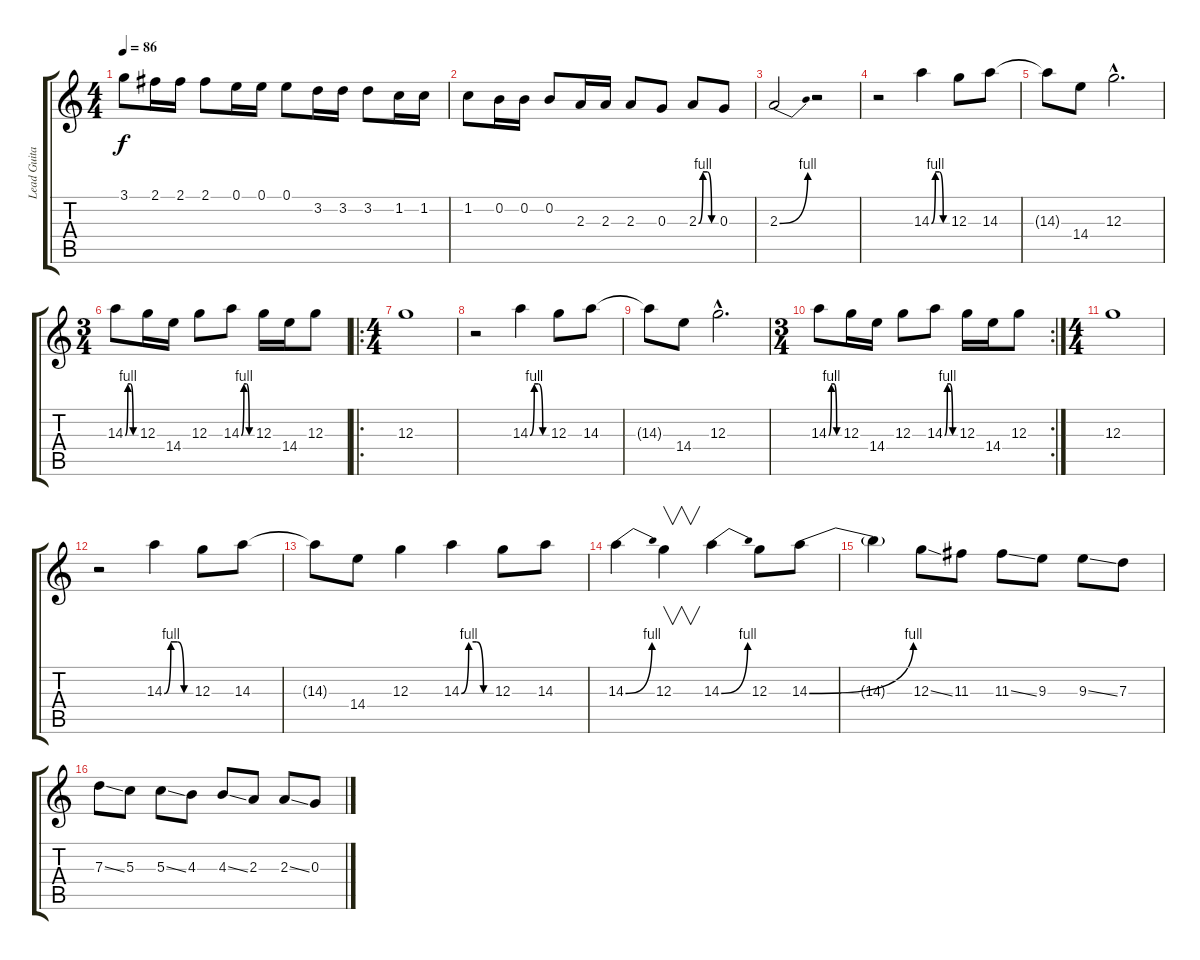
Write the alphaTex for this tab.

\track ("Lead Guitar" "Lead Guita") {instrument distortionguitar}
\staff {score tabs}
\tuning (E4 B3 G3 D3 A2 E2) {hide}
\ts (4 4)
\tempo 86
\clef g2
\ks c
3.1.8{dy f} 2.1.16 2.1.16 2.1.8 0.1.16 0.1.16 0.1.8 3.2.16 3.2.16 3.2.8 1.2.16 1.2.16 |
1.2.8 0.2.16 0.2.16 0.2.8 2.3.16 2.3.16 2.3.8 0.3.8 2.3{be (custom 0 0 15 4 30 4 45 0 60 0)}.8 0.3.8 |
2.3{be (bend 0 0 60 4)}.2 r.2 |
r.2 14.3{be (custom 0 0 15 4 30 4 45 0 60 0)}.4 12.3.8 14.3.8 |
14.3{t}.8 14.4.8 12.3{hac}.2{d} |
\ts (3 4)
14.3{be (custom 0 0 15 4 30 4 45 0 60 0)}.8 12.3.16 14.4.16 12.3.8 14.3{be (custom 0 0 15 4 30 4 45 0 60 0)}.8 12.3.16 14.4.16 12.3.8 |
\ro
\ts (4 4)
12.3.1 |
r.2 14.3{be (custom 0 0 15 4 30 4 45 0 60 0)}.4 12.3.8 14.3.8 |
14.3{t}.8 14.4.8 12.3{hac}.2{d} |
\rc 2
\ts (3 4)
14.3{be (custom 0 0 15 4 30 4 45 0 60 0)}.8 12.3.16 14.4.16 12.3.8 14.3{be (custom 0 0 15 4 30 4 45 0 60 0)}.8 12.3.16 14.4.16 12.3.8 |
\ts (4 4)
12.3.1 |
r.2 14.3{be (custom 0 0 15 4 30 4 45 0 60 0)}.4 12.3.8 14.3.8 |
14.3{t}.8 14.4.8 12.3.4 14.3{be (custom 0 0 15 4 30 4 45 0 60 0)}.4 12.3.8 14.3.8 |
14.3{be (bend 0 0 60 4)}.4 12.3.4{v} 14.3{be (bend 0 0 60 4)}.4 12.3.8 14.3{be (bend 0 0 60 4)}.8 |
14.3{t}.4 12.3{ss}.8 11.3.8 11.3{ss}.8 9.3.8 9.3{ss}.8 7.3.8 |
7.3{ss}.8 5.3.8 5.3{ss}.8 4.3.8 4.3{ss}.8 2.3.8 2.3{ss}.8 0.3.8
